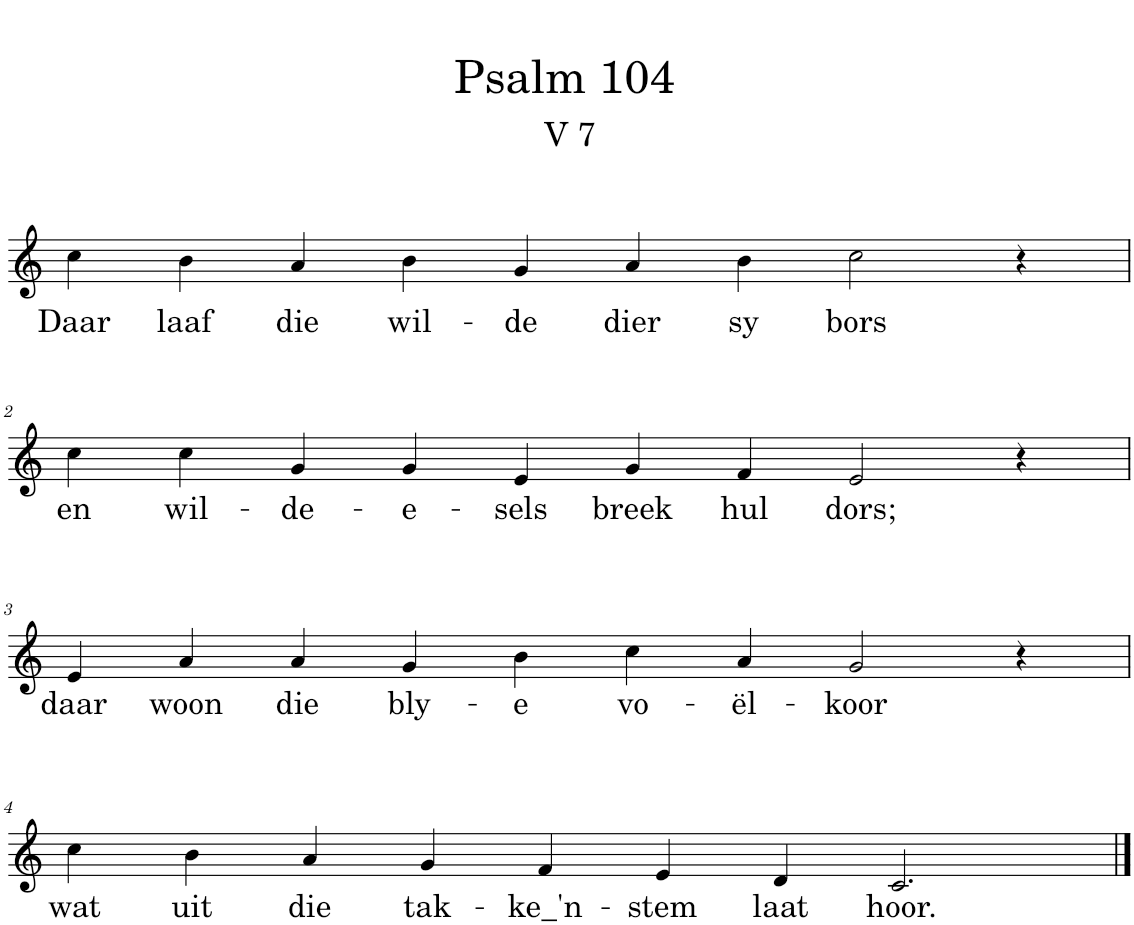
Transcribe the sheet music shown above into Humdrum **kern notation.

**kern	**text
*part1	*part1
*staff1	*staff1
*I"Pipe Organ	*
*I'Org.	*
*clefG2	*
*k[]	*
*M10/4	*
=1	=1
!	!LO:LY:b
4cc\	Daar
!	!LO:LY:b
4b\	laaf
!	!LO:LY:b
4a/	die
!	!LO:LY:b
4b\	wil-
!	!LO:LY:b
4g/	-de
!	!LO:LY:b
4a/	dier
!	!LO:LY:b
4b\	sy
!	!LO:LY:b
2cc\	bors
4r	.
!!LO:LB:g=z
=2	=2
!	!LO:LY:b
4cc\	en
!	!LO:LY:b
4cc\	wil-
!	!LO:LY:b
4g/	-de-
!	!LO:LY:b
4g/	-e-
!	!LO:LY:b
4e/	-sels
!	!LO:LY:b
4g/	breek
!	!LO:LY:b
4f/	hul
!	!LO:LY:b
2e/	dors;
4r	.
!!LO:LB:g=z
=3	=3
!	!LO:LY:b
4e/	daar
!	!LO:LY:b
4a/	woon
!	!LO:LY:b
4a/	die
!	!LO:LY:b
4g/	bly-
!	!LO:LY:b
4b\	-e
!	!LO:LY:b
4cc\	vo-
!	!LO:LY:b
4a/	-ël-
!	!LO:LY:b
2g/	-koor
4r	.
!!LO:LB:g=z
=4	=4
!	!LO:LY:b
4cc\	wat
!	!LO:LY:b
4b\	uit
!	!LO:LY:b
4a/	die
!	!LO:LY:b
4g/	tak-
!	!LO:LY:b
4f/	-ke_'n-
!	!LO:LY:b
4e/	-stem
!	!LO:LY:b
4d/	laat
!	!LO:LY:b
2.c/	hoor.
==	==
*-	*-
